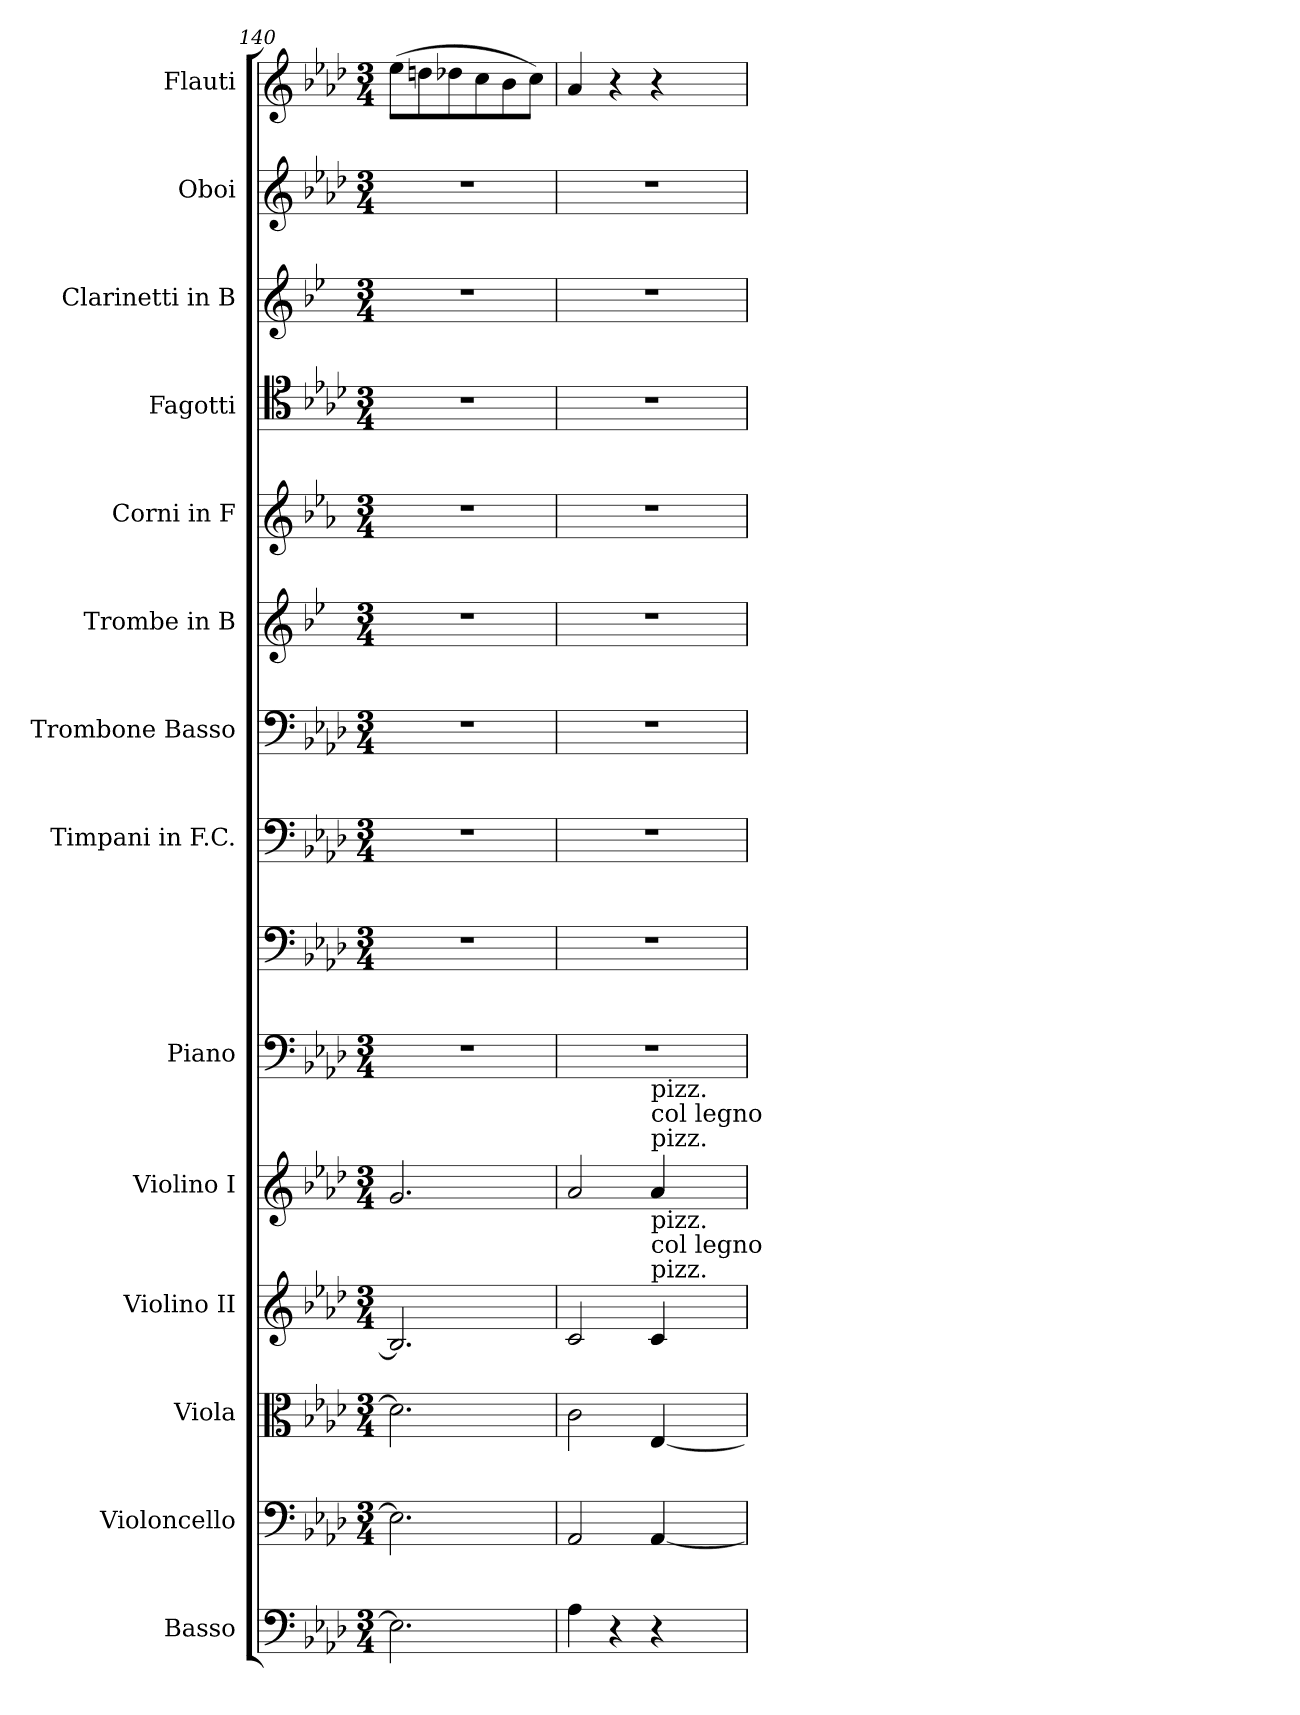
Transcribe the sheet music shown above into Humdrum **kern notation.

**kern	**kern	**kern	**kern	**kern	**kern	**kern	**kern	**kern	**kern	**kern	**kern	**kern	**kern	**kern
*part14	*part13	*part12	*part11	*part10	*part9	*part9	*part8	*part7	*part6	*part5	*part4	*part3	*part2	*part1
*staff15	*staff14	*staff13	*staff12	*staff11	*staff10	*staff9	*staff8	*staff7	*staff6	*staff5	*staff4	*staff3	*staff2	*staff1
*I"Basso	*I"Violoncello	*I"Viola	*I"Violino II	*I"Violino I	*I"Piano	*	*I"Timpani in F.C.	*I"Trombone Basso	*I"Trombe in B	*I"Corni in F	*I"Fagotti	*I"Clarinetti in B	*I"Oboi	*I"Flauti
*	*	*	*	*	*I'Pno.	*	*I'Timp.	*	*	*	*	*	*I'Ob.	*I'Fl.
!!LO:PB:g=z
*clefF4	*clefF4	*clefC3	*clefG2	*clefG2	*clefF4	*clefF4	*clefF4	*clefF4	*clefG2	*clefG2	*clefC4	*clefG2	*clefG2	*clefG2
*ITrd7c12	*	*	*	*	*	*	*	*	*ITrd1c2	*ITrd4c7	*	*ITrd1c2	*	*
*k[b-e-a-d-]	*k[b-e-a-d-]	*k[b-e-a-d-]	*k[b-e-a-d-]	*k[b-e-a-d-]	*k[b-e-a-d-]	*k[b-e-a-d-]	*k[b-e-a-d-]	*k[b-e-a-d-]	*k[b-e-a-d-]	*k[b-e-a-d-]	*k[b-e-a-d-]	*k[b-e-a-d-]	*k[b-e-a-d-]	*k[b-e-a-d-]
*M3/4	*M3/4	*M3/4	*M3/4	*M3/4	*M3/4	*M3/4	*M3/4	*M3/4	*M3/4	*M3/4	*M3/4	*M3/4	*M3/4	*M3/4
=140	=140	=140	=140	=140	=140	=140	=140	=140	=140	=140	=140	=140	=140	=140
2.EE-\]	2.E-\]	2.d-\]	2.B-/]	2.g/	2.r	2.r	2.r	2.r	2.r	2.r	2.r	2.r	2.r	(>8ee-\L
.	.	.	.	.	.	.	.	.	.	.	.	.	.	8ddn\
.	.	.	.	.	.	.	.	.	.	.	.	.	.	8dd-X\
.	.	.	.	.	.	.	.	.	.	.	.	.	.	8cc\
.	.	.	.	.	.	.	.	.	.	.	.	.	.	8b-\
.	.	.	.	.	.	.	.	.	.	.	.	.	.	8cc\J)
=141	=141	=141	=141	=141	=141	=141	=141	=141	=141	=141	=141	=141	=141	=141
4AA-\	2AA-/	2c\	2c/	2a-/	2.r	2.r	2.r	2.r	2.r	2.r	2.r	2.r	2.r	4a-/
4r	.	.	.	.	.	.	.	.	.	.	.	.	.	4r
!	!	!	!	!LO:TX:a:t=pizz.	!	!	!	!	!	!	!	!	!	!
!	!	!	!	!LO:TX:a:t=col legno	!	!	!	!	!	!	!	!	!	!
!	!	!	!	!LO:TX:a:t=pizz.	!	!	!	!	!	!	!	!	!	!
!	!	!	!LO:TX:a:t=pizz.	!	!	!	!	!	!	!	!	!	!	!
!	!	!	!LO:TX:a:t=col legno	!	!	!	!	!	!	!	!	!	!	!
!	!	!	!LO:TX:a:t=pizz.	!	!	!	!	!	!	!	!	!	!	!
4r	[4AA-/	[4E-/	4c/	4a-/	.	.	.	.	.	.	.	.	.	4r
=	=	=	=	=	=	=	=	=	=	=	=	=	=	=
*-	*-	*-	*-	*-	*-	*-	*-	*-	*-	*-	*-	*-	*-	*-
